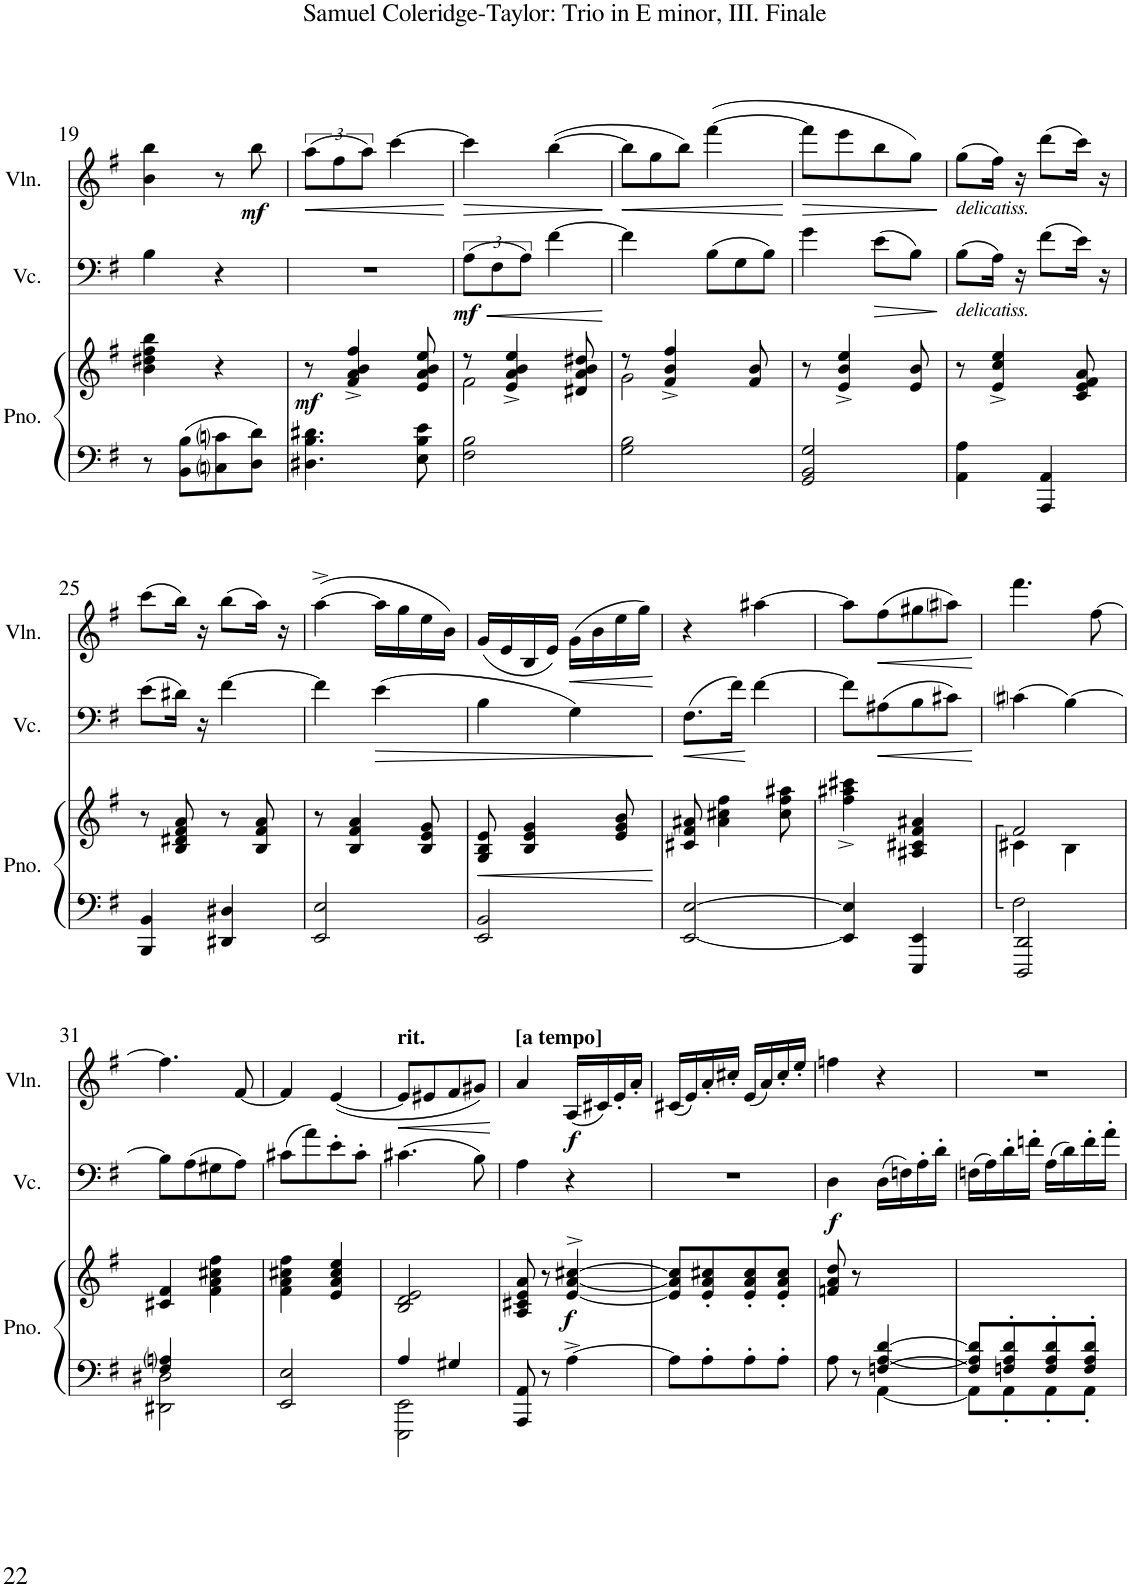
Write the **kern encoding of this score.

**kern	**kern	**dynam	**kern	**dynam	**kern	**dynam
*part3	*part3	*part3	*part2	*part2	*part1	*part1
*staff4	*staff3	*staff3/4	*staff2	*staff2	*staff1	*staff1
*I"Piano	*	*	*I"Violoncello	*	*I"Violin	*
*I'Pno.	*	*	*I'Vc.	*	*I'Vln.	*
!!LO:PB:g=z
*clefF4	*clefG2	*	*clefF4	*	*clefG2	*
*k[f#]	*k[f#]	*	*k[f#]	*	*k[f#]	*
*M2/4	*M2/4	*	*M2/4	*	*M2/4	*
=19	=19	=19	=19	=19	=19	=19
8r	4b\ 4dd#X\ 4ff#\ 4bb\	.	4B\	.	4b\ 4bb\	.
8BB\ 8B\L	.	.	.	.	.	.
8Cni\ 8cni\	4r	.	4r	.	8r	.
!	!	!	!	!	!	!LO:DY:b
8D\ 8d\J	.	.	.	.	8bb\	mf
=20	=20	=20	=20	=20	=20	=20
!	!	!LO:DY:b	!	!	!	!LO:HP:b
4.D#X\ 4.B\ 4.d#X\	8r	mf	2r	.	(12aa\L	<
.	.	.	.	.	12ff#\	.
.	4f#/^< 4a/^< 4b/^< 4ff#/^<	.	.	.	.	.
.	.	.	.	.	12aa\J)	.
.	.	.	.	.	[4ccc\	.
8E\ 8B\ 8e\	8e/ 8a/ 8b/ 8ee/	.	.	.	.	.
.	.	.	.	.	.	[
=21	=21	=21	=21	=21	=21	=21
*	*^	*	*	*	*	*
!	!	!	!	!	!LO:HP:b	!	!LO:HP:b
!	!	!	!	!	!LO:DY:n=1:b	!	!
2F#\ 2B\	8r	2f#\	.	(12A\L	< mf	4ccc'~\]	>
.	.	.	.	12F#\	.	.	.
.	4e/^< 4a/^< 4b/^< 4ee/^<	.	.	.	.	.	.
.	.	.	.	12A\J)	.	.	.
.	.	.	.	[4f#\	.	([4bb\	.
.	8d#X/ 8a/ 8b/ 8dd#X/	.	.	.	.	.	.
*	*v	*v	*	*	*	*	*
.	.	.	.	[	.	]
=22	=22	=22	=22	=22	=22	=22
*	*^	*	*	*	*	*
!	!	!	!	!	!	!	!LO:HP:b
2G\ 2B\	8r	2g\	.	4f#'~\]	.	12bb\L]	<
.	.	.	.	.	.	12gg\	.
.	4f#/^< 4b/^< 4ff#/^<	.	.	.	.	.	.
.	.	.	.	.	.	12bb\J)	.
*	*	*	*	*Xbrackettup	*	*	*
.	.	.	.	(12B\L	.	([4fff#\	.
.	.	.	.	12G\	.	.	.
.	8f#/ 8b/	.	.	.	.	.	.
.	.	.	.	12B\J)	.	.	.
*	*v	*v	*	*	*	*	*
.	.	.	.	.	.	[
=23	=23	=23	=23	=23	=23	=23
!	!	!	!	!	!	!LO:HP:b
2GG/ 2BB/ 2G/	8r	.	4g\	.	8fff#\L]	>
.	4e/^< 4b/^< 4ee/^<	.	.	.	8eee\	.
!	!	!	!	!LO:HP:b	!	!
.	.	.	(8e\L	>	8bb\	.
.	8e/ 8b/	.	8B'~\J)	.	8gg\J)	.
.	.	.	.	]	.	]
=24	=24	=24	=24	=24	=24	=24
!	!	!	!	!	!LO:TX:b:i:t=delicatiss.	!
!	!	!	!LO:TX:b:i:t=delicatiss.	!	!	!
4AA\ 4A\	8r	.	(8B\L	.	(8gg\L	.
.	4e/^< 4cc/^< 4ee/^<	.	16A\Jk)	.	16ff#\Jk)	.
.	.	.	16r	.	16r	.
4AAA/ 4AA/	.	.	(8f#\L	.	(8ddd\L	.
.	8c/ 8e/ 8f#/ 8a/	.	16e\Jk)	.	16ccc\Jk)	.
.	.	.	16r	.	16r	.
!!LO:LB:g=z
=25	=25	=25	=25	=25	=25	=25
4BBB/ 4BB/	8r	.	(8e\L	.	(8ccc\L	.
.	8B/ 8d#X/ 8f#/ 8a/	.	16d#X\Jk)	.	16bb\Jk)	.
.	.	.	16r	.	16r	.
4DD#X/ 4D#X/	8r	.	[4f#\	.	(8bb\L	.
.	8B/ 8f#/ 8a/	.	.	.	16aa\Jk)	.
.	.	.	.	.	16r	.
=26	=26	=26	=26	=26	=26	=26
2EE/ 2E/	8r	.	4f#\]	.	([4aa^\	.
.	4B/ 4f#/ 4a/	.	.	.	.	.
!	!	!	!	!LO:HP:b	!	!
.	.	.	(4e\	>	16aa\LL]	.
.	.	.	.	.	16gg\	.
.	8B/ 8e/ 8g/	.	.	.	16ee\	.
.	.	.	.	.	16b\JJ)	.
=27	=27	=27	=27	=27	=27	=27
!	!	!LO:HP:b	!	!	!	!
2EE/ 2BB/	8G/ 8B/ 8e/	<	4B\	.	(16g/LL	.
.	.	.	.	.	16e/	.
.	4B/ 4e/ 4g/	.	.	.	16B/	.
.	.	.	.	.	16e/JJ)	.
!	!	!	!	!	!	!LO:HP:b
.	.	.	4G\)	.	(16g\LL	<
.	.	.	.	.	16b\	.
.	8e/ 8g/ 8b/	.	.	.	16ee\	.
.	.	.	.	.	16gg\JJ)	.
.	.	[	.	]	.	[
=28	=28	=28	=28	=28	=28	=28
!	!	!	!	!LO:HP:b	!	!
[2EE/ [2E/	8c#X/ 8f#/ 8a#X/	.	(8.F#\L	<	4r	.
.	4a#\ 4cc#X\ 4ff#\	.	.	.	.	.
.	.	.	16f#\Jk)	.	.	.
.	.	.	[4f#\	[	[4aa#X\	.
.	8cc#\ 8ff#\ 8aa#X\	.	.	.	.	.
=29	=29	=29	=29	=29	=29	=29
4EE/] 4E/]	4ff#\^< 4aa#X\^< 4ccc#X\^<	.	8f#'\L]	.	8aa#'\L]	.
!	!	!	!	!LO:HP:b	!	!LO:HP:b
.	.	.	(8A#X\	<	(8ff#\	<
4EEE/ 4EE/	4A#X/ 4c#X/ 4f#/ 4a#X/	.	8B\	.	8gg#X\	.
.	.	.	8c#X\J)	.	8aa#j\J)	.
.	.	.	.	[	.	[
=30	=30	=30	=30	=30	=30	=30
*^	*^	*	*	*	*	*
2F#:\	2DDD/ 2DD/	2f#/	4c#X\	.	(4c#j\	.	4.fff#'~\	.
.	.	.	4B\	.	[4B\)	.	.	.
.	.	.	.	.	.	.	[8ff#\	.
*	*	*v	*v	*	*	*	*	*
!!LO:LB:g=z
=31	=31	=31	=31	=31	=31	=31	=31
4F#/ 4Ani/	2DD#X\ 2D#X\	4c#X/ 4f#/	.	8B'\L]	.	4.ff#'~\]	.
.	.	.	.	(8A\	.	.	.
4ryy	.	4f#\ 4a\ 4cc#X\ 4ff#\	.	8G#X\	.	.	.
.	.	.	.	8A\J)	.	[8f#/	.
*v	*v	*	*	*	*	*	*
=32	=32	=32	=32	=32	=32	=32
2EE/ 2E/	4f#\ 4a\ 4cc#X\ 4ff#\	.	(8c#X\L	.	4f#/]	.
.	.	.	8a'\)	.	.	.
.	4e/ 4a/ 4cc#/ 4ee/	.	8e'\	.	(<[4e/	.
.	.	.	8c#'\J	.	.	.
=33	=33	=33	=33	=33	=33	=33
*^	*	*	*	*	*	*
!	!	!	!	!	!	!LO:TX:a:B:t=rit.	!
!	!	!	!	!	!	!	!LO:HP:b
4A/	2EEE\ 2EE\	2B/ 2d/ 2e/	.	(4.c#X\	.	8e/L]	<
.	.	.	.	.	.	8e#X/	.
4G#X/	.	.	.	.	.	8f#/	.
.	.	.	.	8B\)	.	8g#X/J)	.
*v	*v	*	*	*	*	*	*
.	.	.	.	.	.	[
=34	=34	=34	=34	=34	=34	=34
!	!	!	!	!	!LO:TX:a:B:t=[a tempo]	!
8AAA/ 8AA/	8A/ 8c#X/ 8e/ 8a/	.	4A'~\	.	4a'~/	.
8r	8r	.	.	.	.	.
!	!	!LO:DY:b	!	!	!	!LO:DY:b
[4A^\	[4e/^> [4a/^> [4cc#X/^>	f	4r	.	(16A/LL	f
.	.	.	.	.	16c#X/)	.
.	.	.	.	.	16e'/	.
.	.	.	.	.	16a'/JJ	.
=35	=35	=35	=35	=35	=35	=35
8A\L]	8e/] 8a/] 8cc#/]L	.	2r	.	(16c#X/LL	.
.	.	.	.	.	16e/)	.
8A'\	8e/' 8a/' 8cc#X/'	.	.	.	16a'/	.
.	.	.	.	.	16cc#X'/JJ	.
8A'\	8e/' 8a/' 8cc#/'	.	.	.	(16e/LL	.
.	.	.	.	.	16a/)	.
8A'\J	8e/' 8a/' 8cc#/'J	.	.	.	16cc#'/	.
.	.	.	.	.	16ee'/JJ	.
=36	=36	=36	=36	=36	=36	=36
*^	*	*	*	*	*	*
!	!	!	!	!	!LO:DY:b	!	!
4ryy	8A\	8fn/ 8a/ 8dd/	.	4D'~\	f	4ffn'~\	.
.	8r	8r	.	.	.	.	.
[>4Fn/ [4A/ [4d/	[<4AA\	4ryy	.	(16D\LL	.	4r	.
.	.	.	.	16Fn\)	.	.	.
.	.	.	.	16A'\	.	.	.
.	.	.	.	16d'\JJ	.	.	.
=37	=37	=37	=37	=37	=37	=37	=37
8F/] 8A/] 8d/]L	8AA\L]	2ryy	.	(16Fn\LL	.	2r	.
.	.	.	.	16A\)	.	.	.
8Fn/'> 8A/'> 8d/'>	8AA'<\	.	.	16d'\	.	.	.
.	.	.	.	16fn'\JJ	.	.	.
8F/'> 8A/'> 8d/'>	8AA'<\	.	.	(16A\LL	.	.	.
.	.	.	.	16d\)	.	.	.
8F/'> 8A/'> 8d/'>J	8AA'<\J	.	.	16f'\	.	.	.
.	.	.	.	16a'\JJ	.	.	.
*v	*v	*	*	*	*	*	*
=	=	=	=	=	=	=
*-	*-	*-	*-	*-	*-	*-
